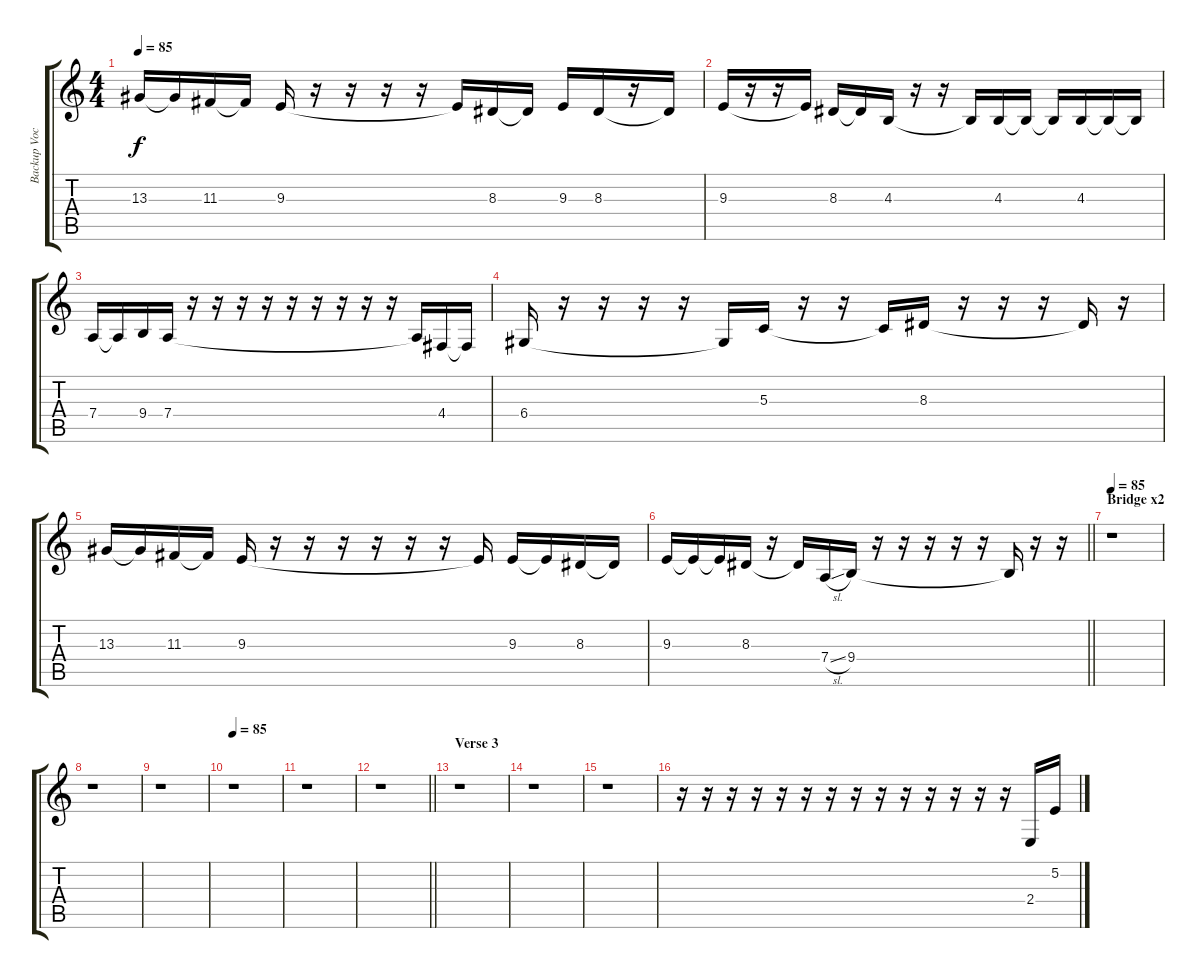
\track ("Backup Vocals (Robert Deleo)" "Backup Voc") {instrument lead1square}
\staff {score tabs}
\tuning (E4 B3 G3 D3 A2 E2) {hide}
\ts (4 4)
\tempo 85
\clef g2
\ks c
13.3.16{dy f} 13.3{t}.16 11.3.16 11.3{t}.16 9.3.16 r.16 r.16 r.16 r.16 9.3{t}.16 8.3.16 8.3{t}.16 9.3.16 8.3.16 r.16 8.3{t}.16 |
9.3.16 r.16 r.16 9.3{t}.16 8.3.16 8.3{t}.16 4.3.16 r.16 r.16 4.3{t}.16 4.3.16 4.3{t}.16 4.3{t}.16 4.3.16 4.3{t}.16 4.3{t}.16 |
7.4.16 7.4{t}.16 9.4.16 7.4.16 r.16 r.16 r.16 r.16 r.16 r.16 r.16 r.16 r.16 7.4{t}.16 4.4.16 4.4{t}.16 |
6.4.16 r.16 r.16 r.16 r.16 6.4{t}.16 5.3.16 r.16 r.16 5.3{t}.16 8.3.16 r.16 r.16 r.16 8.3{t}.16 r.16 |
13.3.16 13.3{t}.16 11.3.16 11.3{t}.16 9.3.16 r.16 r.16 r.16 r.16 r.16 r.16 9.3{t}.16 9.3.16 9.3{t}.16 8.3.16 8.3{t}.16 |
\barLineRight lightlight
9.3.16 9.3{t}.16 9.3{t}.16 8.3.16 r.16 8.3{t}.16 7.4{sl}.16 9.4.16 r.16 r.16 r.16 r.16 r.16 9.4{t}.16 r.16 r.16 |
\section ("" "Bridge x2")
\tempo 85
r.1 |
r.1 |
r.1 |
\tempo 85
r.1 |
r.1 |
\barLineRight lightlight
r.1 |
\section ("" "Verse 3")
r.1 |
r.1 |
r.1 |
r.16 r.16 r.16 r.16 r.16 r.16 r.16 r.16 r.16 r.16 r.16 r.16 r.16 r.16 2.4.16 5.2.16
